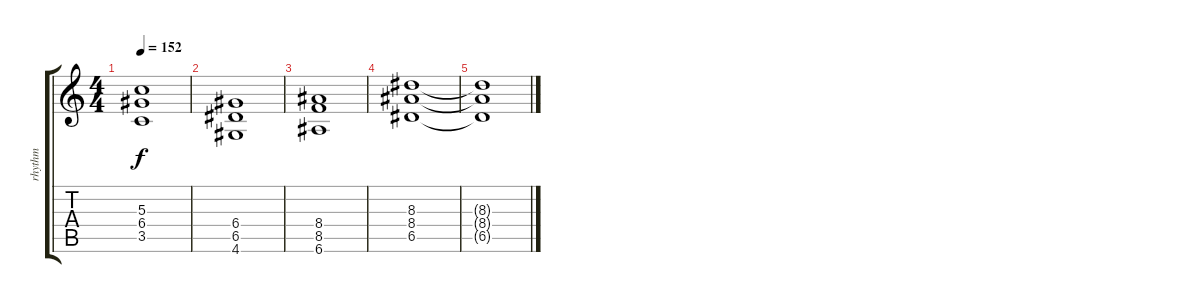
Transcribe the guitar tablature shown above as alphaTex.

\track ("rhythm" "rhythm") {instrument overdrivenguitar}
\staff {score tabs}
\tuning (E4 B3 G3 D3 A2 E2) {hide}
\ts (4 4)
\tempo 152
\clef g2
\ks c
(5.3 6.4 3.5).1{dy f} |
(6.4 6.5 4.6).1 |
(8.4 8.5 6.6).1 |
(8.3 8.4 6.5).1 |
(8.3{t} 8.4{t} 6.5{t}).1{volume 0}
